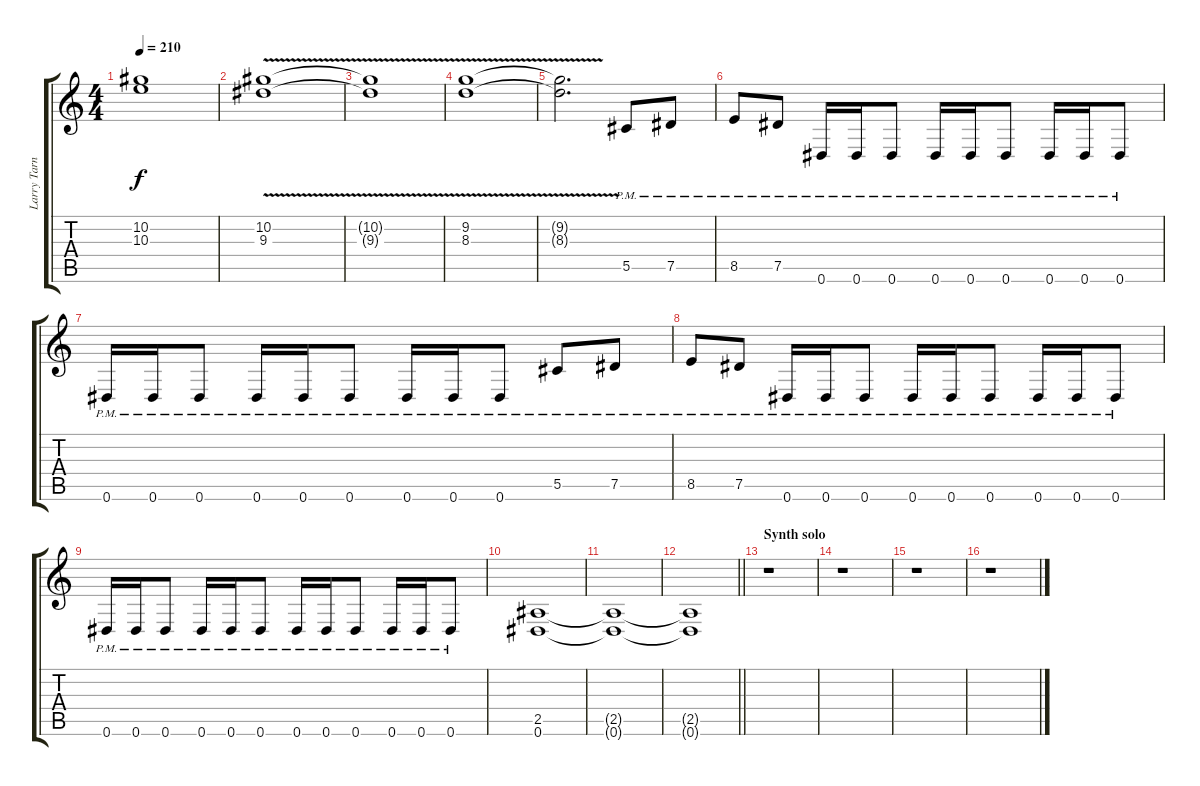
\track ("Larry Tarnowski" "Larry Tarn") {instrument distortionguitar}
\staff {score tabs}
\tuning (Eb4 Bb3 Gb3 Db3 Ab2 Eb2) {hide}
\ts (4 4)
\tempo 210
\clef g2
\ks c
(10.2{t} 10.3{t}).1{dy f} |
(10.2{v} 9.3{v}).1 |
(10.2{t} 9.3{t}).1 |
(9.2{v} 8.3{v}).1 |
(9.2{t} 8.3{t}).2{d} 5.5{pm}.8 7.5{pm}.8 |
8.5{pm}.8 7.5{pm}.8 0.6{pm}.16 0.6{pm}.16 0.6{pm}.8 0.6{pm}.16 0.6{pm}.16 0.6{pm}.8 0.6{pm}.16 0.6{pm}.16 0.6{pm}.8 |
0.6{pm}.16 0.6{pm}.16 0.6{pm}.8 0.6{pm}.16 0.6{pm}.16 0.6{pm}.8 0.6{pm}.16 0.6{pm}.16 0.6{pm}.8 5.5{pm}.8 7.5{pm}.8 |
8.5{pm}.8 7.5{pm}.8 0.6{pm}.16 0.6{pm}.16 0.6{pm}.8 0.6{pm}.16 0.6{pm}.16 0.6{pm}.8 0.6{pm}.16 0.6{pm}.16 0.6{pm}.8 |
0.6{pm}.16 0.6{pm}.16 0.6{pm}.8 0.6{pm}.16 0.6{pm}.16 0.6{pm}.8 0.6{pm}.16 0.6{pm}.16 0.6{pm}.8 0.6{pm}.16 0.6{pm}.16 0.6{pm}.8 |
(2.5 0.6).1 |
(2.5{t} 0.6{t}).1 |
\barLineRight lightlight
(2.5{t} 0.6{t}).1 |
\section ("" "Synth solo")
r.1 |
r.1 |
r.1 |
r.1
